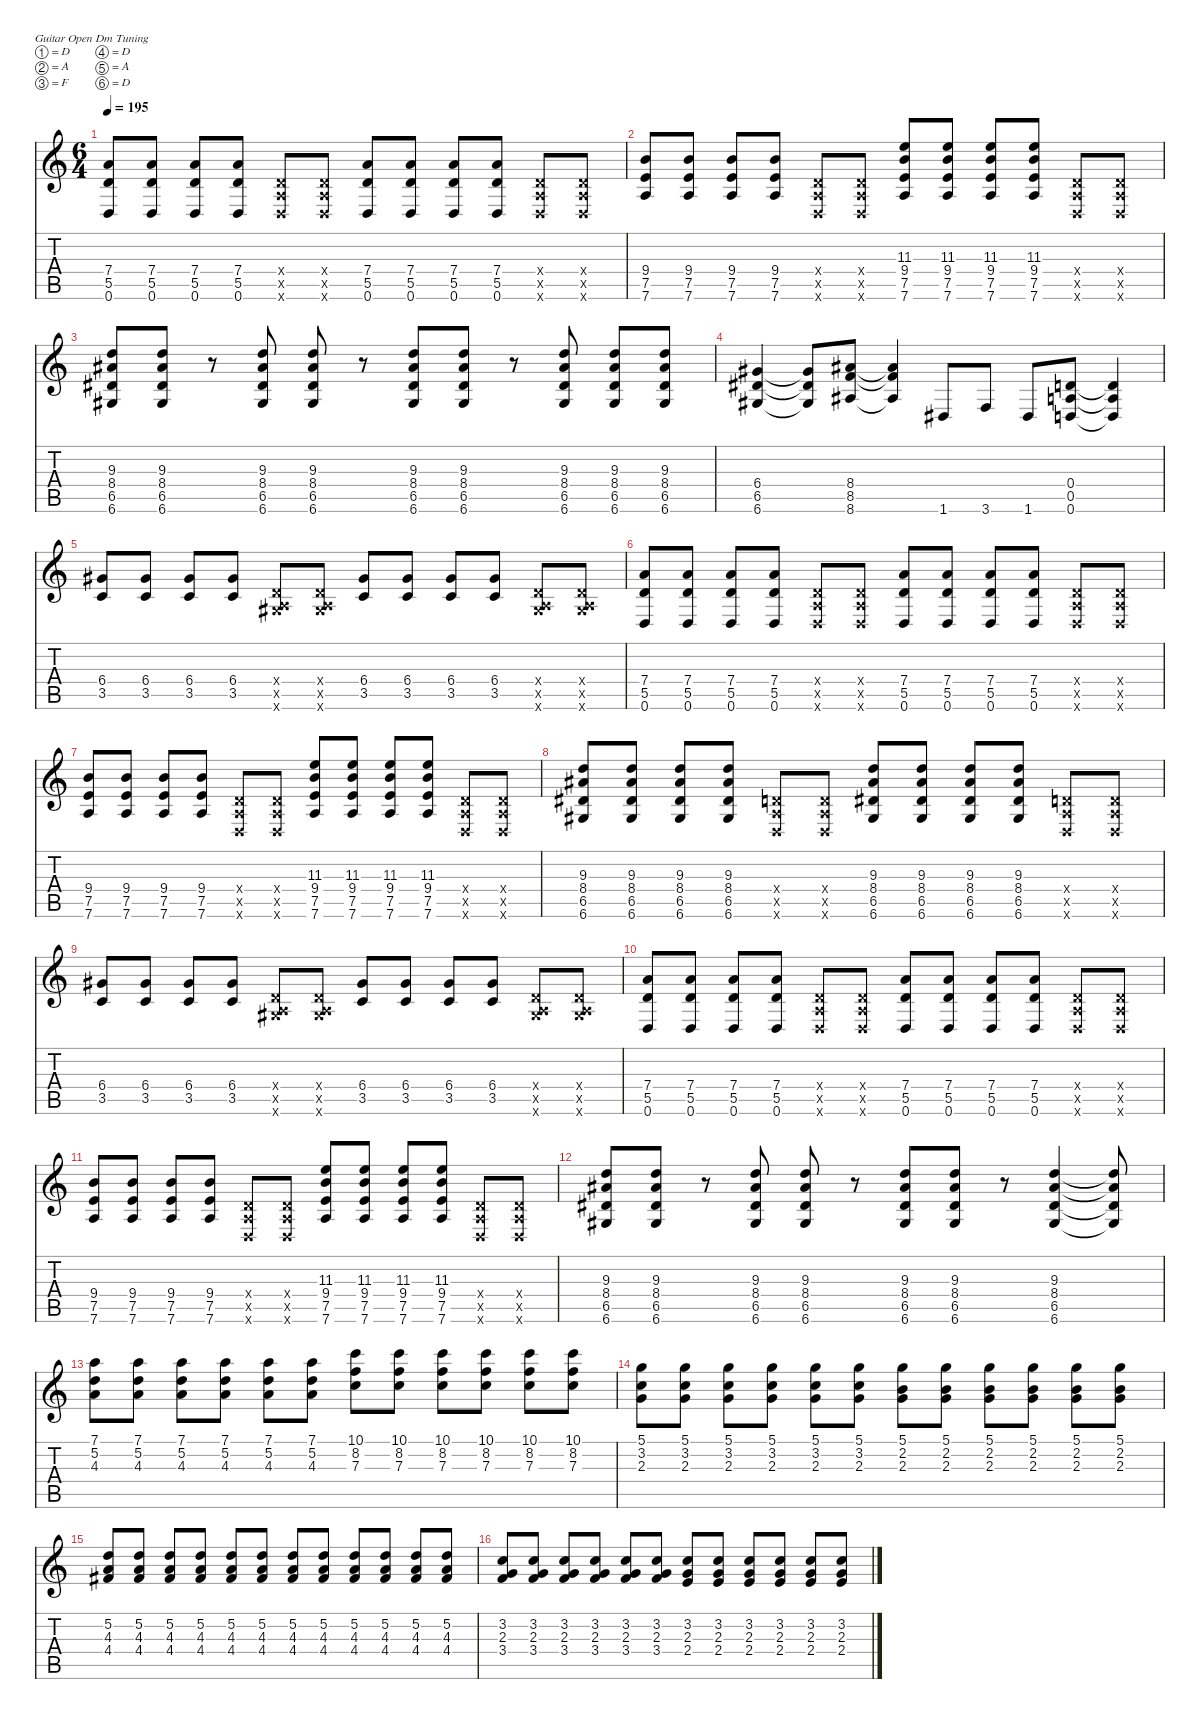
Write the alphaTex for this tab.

\defaultSystemsLayout 4
\hideDynamics
\bracketExtendMode nobrackets
\singleTrackTrackNamePolicy hidden
\multiTrackTrackNamePolicy hidden
\firstSystemTrackNameMode fullname
\firstSystemTrackNameOrientation horizontal
\otherSystemsTrackNameOrientation horizontal
\track ("Guitar 2" "dist.guit.") {instrument distortionguitar}
\staff {score tabs}
\tuning (D4 A3 F3 D3 A2 D2)
\ts (6 4)
\tempo 195
\clef g2
\ks c
(7.4 5.5 0.6).8{dy f beam Up} (7.4 5.5 0.6).8{beam Up} (7.4 5.5 0.6).8{beam Up} (7.4 5.5 0.6).8{beam Up} (0.4{x} 0.5{x} 0.6{x}).8{beam Up} (0.4{x} 0.5{x} 0.6{x}).8{beam Up} (7.4 5.5 0.6).8{beam Up} (7.4 5.5 0.6).8{beam Up} (7.4 5.5 0.6).8{beam Up} (7.4 5.5 0.6).8{beam Up} (0.4{x} 0.5{x} 0.6{x}).8{beam Up} (0.4{x} 0.5{x} 0.6{x}).8{beam Up} |
(9.4 7.5 7.6).8{beam Up} (9.4 7.5 7.6).8{beam Up} (9.4 7.5 7.6).8{beam Up} (9.4 7.5 7.6).8{beam Up} (0.4{x} 0.5{x} 0.6{x}).8{beam Up} (0.4{x} 0.5{x} 0.6{x}).8{beam Up} (11.3 9.4 7.5 7.6).8{beam Up} (11.3 9.4 7.5 7.6).8{beam Up} (11.3 9.4 7.5 7.6).8{beam Up} (11.3 9.4 7.5 7.6).8{beam Up} (0.4{x} 0.5{x} 0.6{x}).8{beam Up} (0.4{x} 0.5{x} 0.6{x}).8{beam Up} |
(9.3 8.4{acc #} 6.5{acc #} 6.6{acc #}).8{beam Up} (9.3 8.4{acc #} 6.5{acc #} 6.6{acc #}).8{beam Up} r.8{beam Up} (9.3 8.4{acc #} 6.5{acc #} 6.6{acc #}).8{beam Up} (9.3 8.4{acc #} 6.5{acc #} 6.6{acc #}).8{dy mf beam Up} r.8{beam Up} (9.3 8.4{acc #} 6.5{acc #} 6.6{acc #}).8{dy f beam Up} (9.3 8.4{acc #} 6.5{acc #} 6.6{acc #}).8{beam Up} r.8{beam Up} (9.3 8.4{acc #} 6.5{acc #} 6.6{acc #}).8{beam Up} (9.3 8.4{acc #} 6.5{acc #} 6.6{acc #}).8{beam Up} (9.3 8.4{acc #} 6.5{acc #} 6.6{acc #}).8{beam Up} |
(6.4{acc #} 6.5{acc #} 6.6{acc #}).4{beam Up} (6.4{t acc #} 6.5{t acc #} 6.6{t acc #}).8{beam Up} (8.4{acc #} 8.5 8.6{acc #}).8{beam Up} (8.4{t acc #} 8.5{t} 8.6{t acc #}).4{beam Up} 1.6{acc #}.8{beam Up} 3.6.8{beam Up} 1.6{acc #}.8{beam Up} (0.4 0.5 0.6).8{beam Up} (0.4{t} 0.5{t} 0.6{t}).4{beam Up} |
(6.4{acc #} 3.5).8{beam Up} (6.4{acc #} 3.5).8{beam Up} (6.4{acc #} 3.5).8{beam Up} (6.4{acc #} 3.5).8{beam Up} (0.4{x} 0.5{x} 6.6{x acc #}).8{beam Up} (0.4{x} 0.5{x} 6.6{x acc #}).8{beam Up} (6.4{acc #} 3.5).8{beam Up} (6.4{acc #} 3.5).8{beam Up} (6.4{acc #} 3.5).8{beam Up} (6.4{acc #} 3.5).8{beam Up} (0.4{x} 0.5{x} 6.6{x acc #}).8{beam Up} (0.4{x} 0.5{x} 6.6{x acc #}).8{beam Up} |
(7.4 5.5 0.6).8{beam Up} (7.4 5.5 0.6).8{beam Up} (7.4 5.5 0.6).8{beam Up} (7.4 5.5 0.6).8{beam Up} (0.4{x} 0.5{x} 0.6{x}).8{beam Up} (0.4{x} 0.5{x} 0.6{x}).8{beam Up} (7.4 5.5 0.6).8{beam Up} (7.4 5.5 0.6).8{beam Up} (7.4 5.5 0.6).8{beam Up} (7.4 5.5 0.6).8{beam Up} (0.4{x} 0.5{x} 0.6{x}).8{beam Up} (0.4{x} 0.5{x} 0.6{x}).8{beam Up} |
(9.4 7.5 7.6).8{beam Up} (9.4 7.5 7.6).8{beam Up} (9.4 7.5 7.6).8{beam Up} (9.4 7.5 7.6).8{beam Up} (0.4{x} 0.5{x} 0.6{x}).8{beam Up} (0.4{x} 0.5{x} 0.6{x}).8{beam Up} (11.3 9.4 7.5 7.6).8{beam Up} (11.3 9.4 7.5 7.6).8{beam Up} (11.3 9.4 7.5 7.6).8{beam Up} (11.3 9.4 7.5 7.6).8{beam Up} (0.4{x} 0.5{x} 0.6{x}).8{beam Up} (0.4{x} 0.5{x} 0.6{x}).8{beam Up} |
(9.3 8.4{acc #} 6.5{acc #} 6.6{acc #}).8{beam Up} (9.3 8.4{acc #} 6.5{acc #} 6.6{acc #}).8{beam Up} (9.3 8.4{acc #} 6.5{acc #} 6.6{acc #}).8{beam Up} (9.3 8.4{acc #} 6.5{acc #} 6.6{acc #}).8{beam Up} (0.4{x} 0.5{x} 0.6{x}).8{beam Up} (0.4{x} 0.5{x} 0.6{x}).8{beam Up} (9.3 8.4{acc #} 6.5{acc #} 6.6{acc #}).8{beam Up} (9.3 8.4{acc #} 6.5{acc #} 6.6{acc #}).8{beam Up} (9.3 8.4{acc #} 6.5{acc #} 6.6{acc #}).8{beam Up} (9.3 8.4{acc #} 6.5{acc #} 6.6{acc #}).8{beam Up} (0.4{x} 0.5{x} 0.6{x}).8{beam Up} (0.4{x} 0.5{x} 0.6{x}).8{beam Up} |
(6.4{acc #} 3.5).8{beam Up} (6.4{acc #} 3.5).8{beam Up} (6.4{acc #} 3.5).8{beam Up} (6.4{acc #} 3.5).8{beam Up} (0.4{x} 0.5{x} 6.6{x acc #}).8{beam Up} (0.4{x} 0.5{x} 6.6{x acc #}).8{beam Up} (6.4{acc #} 3.5).8{beam Up} (6.4{acc #} 3.5).8{beam Up} (6.4{acc #} 3.5).8{beam Up} (6.4{acc #} 3.5).8{beam Up} (0.4{x} 0.5{x} 6.6{x acc #}).8{beam Up} (0.4{x} 0.5{x} 6.6{x acc #}).8{beam Up} |
(7.4 5.5 0.6).8{beam Up} (7.4 5.5 0.6).8{beam Up} (7.4 5.5 0.6).8{beam Up} (7.4 5.5 0.6).8{beam Up} (0.4{x} 0.5{x} 0.6{x}).8{beam Up} (0.4{x} 0.5{x} 0.6{x}).8{beam Up} (7.4 5.5 0.6).8{beam Up} (7.4 5.5 0.6).8{beam Up} (7.4 5.5 0.6).8{beam Up} (7.4 5.5 0.6).8{beam Up} (0.4{x} 0.5{x} 0.6{x}).8{beam Up} (0.4{x} 0.5{x} 0.6{x}).8{beam Up} |
(9.4 7.5 7.6).8{beam Up} (9.4 7.5 7.6).8{beam Up} (9.4 7.5 7.6).8{beam Up} (9.4 7.5 7.6).8{beam Up} (0.4{x} 0.5{x} 0.6{x}).8{beam Up} (0.4{x} 0.5{x} 0.6{x}).8{beam Up} (11.3 9.4 7.5 7.6).8{beam Up} (11.3 9.4 7.5 7.6).8{beam Up} (11.3 9.4 7.5 7.6).8{beam Up} (11.3 9.4 7.5 7.6).8{beam Up} (0.4{x} 0.5{x} 0.6{x}).8{beam Up} (0.4{x} 0.5{x} 0.6{x}).8{beam Up} |
(9.3 8.4{acc #} 6.5{acc #} 6.6{acc #}).8{beam Up} (9.3 8.4{acc #} 6.5{acc #} 6.6{acc #}).8{beam Up} r.8{beam Up} (9.3 8.4{acc #} 6.5{acc #} 6.6{acc #}).8{beam Up} (9.3 8.4{acc #} 6.5{acc #} 6.6{acc #}).8{dy mf beam Up} r.8{beam Up} (9.3 8.4{acc #} 6.5{acc #} 6.6{acc #}).8{dy f beam Up} (9.3 8.4{acc #} 6.5{acc #} 6.6{acc #}).8{beam Up} r.8{beam Up} (9.3 8.4{acc #} 6.5{acc #} 6.6{acc #}).4{beam Up} (9.3{t} 8.4{t acc #} 6.5{t acc #} 6.6{t acc #}).8{beam Up} |
(7.1 5.2 4.3).8{beam Down} (7.1 5.2 4.3).8{beam Down} (7.1 5.2 4.3).8{beam Down} (7.1 5.2 4.3).8{beam Down} (7.1 5.2 4.3).8{beam Down} (7.1 5.2 4.3).8{beam Down} (10.1 8.2 7.3).8{beam Down} (10.1 8.2 7.3).8{beam Down} (10.1 8.2 7.3).8{beam Down} (10.1 8.2 7.3).8{beam Down} (10.1 8.2 7.3).8{beam Down} (10.1 8.2 7.3).8{beam Down} |
(5.1 3.2 2.3).8{beam Down} (5.1 3.2 2.3).8{beam Down} (5.1 3.2 2.3).8{beam Down} (5.1 3.2 2.3).8{beam Down} (5.1 3.2 2.3).8{beam Down} (5.1 3.2 2.3).8{beam Down} (5.1 2.2 2.3).8{beam Down} (5.1 2.2 2.3).8{beam Down} (5.1 2.2 2.3).8{beam Down} (5.1 2.2 2.3).8{beam Down} (5.1 2.2 2.3).8{beam Down} (5.1 2.2 2.3).8{beam Down} |
(5.2 4.3 4.4{acc #}).8{beam Up} (5.2 4.3 4.4{acc #}).8{beam Up} (5.2 4.3 4.4{acc #}).8{beam Up} (5.2 4.3 4.4{acc #}).8{beam Up} (5.2 4.3 4.4{acc #}).8{beam Up} (5.2 4.3 4.4{acc #}).8{beam Up} (5.2 4.3 4.4{acc #}).8{beam Up} (5.2 4.3 4.4{acc #}).8{beam Up} (5.2 4.3 4.4{acc #}).8{beam Up} (5.2 4.3 4.4{acc #}).8{beam Up} (5.2 4.3 4.4{acc #}).8{beam Up} (5.2 4.3 4.4{acc #}).8{beam Up} |
(3.2 2.3 3.4).8{beam Up} (3.2 2.3 3.4).8{beam Up} (3.2 2.3 3.4).8{beam Up} (3.2 2.3 3.4).8{beam Up} (3.2 2.3 3.4).8{beam Up} (3.2 2.3 3.4).8{beam Up} (3.2 2.3 2.4).8{beam Up} (3.2 2.3 2.4).8{beam Up} (3.2 2.3 2.4).8{beam Up} (3.2 2.3 2.4).8{beam Up} (3.2 2.3 2.4).8{beam Up} (3.2 2.3 2.4).8{beam Up}
